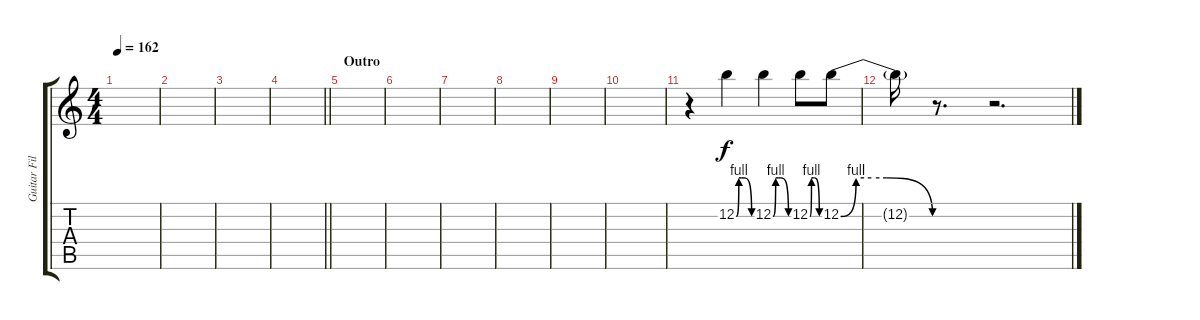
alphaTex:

\track ("Guitar Fills" "Guitar Fil") {instrument overdrivenguitar}
\staff {score tabs}
\tuning (E4 B3 G3 D3 A2 E2) {hide}
\ts (4 4)
\tempo 162
\clef g2
\ks c
|
|
|
\barLineRight lightlight
|
\section ("" "Outro")
|
|
|
|
|
|
r.4 12.2{be (custom 0 0 10 4 20 4 30 4 60 0)}.4 12.2{be (custom 0 0 10 4 20 4 30 4 60 0)}.4 12.2{be (custom 0 0 10 4 20 4 30 4 60 0)}.8 12.2{be (custom 0 0 10 4 20 4 30 4 60 0)}.8 |
12.2{t}.16 r.8{d} r.2{d}
